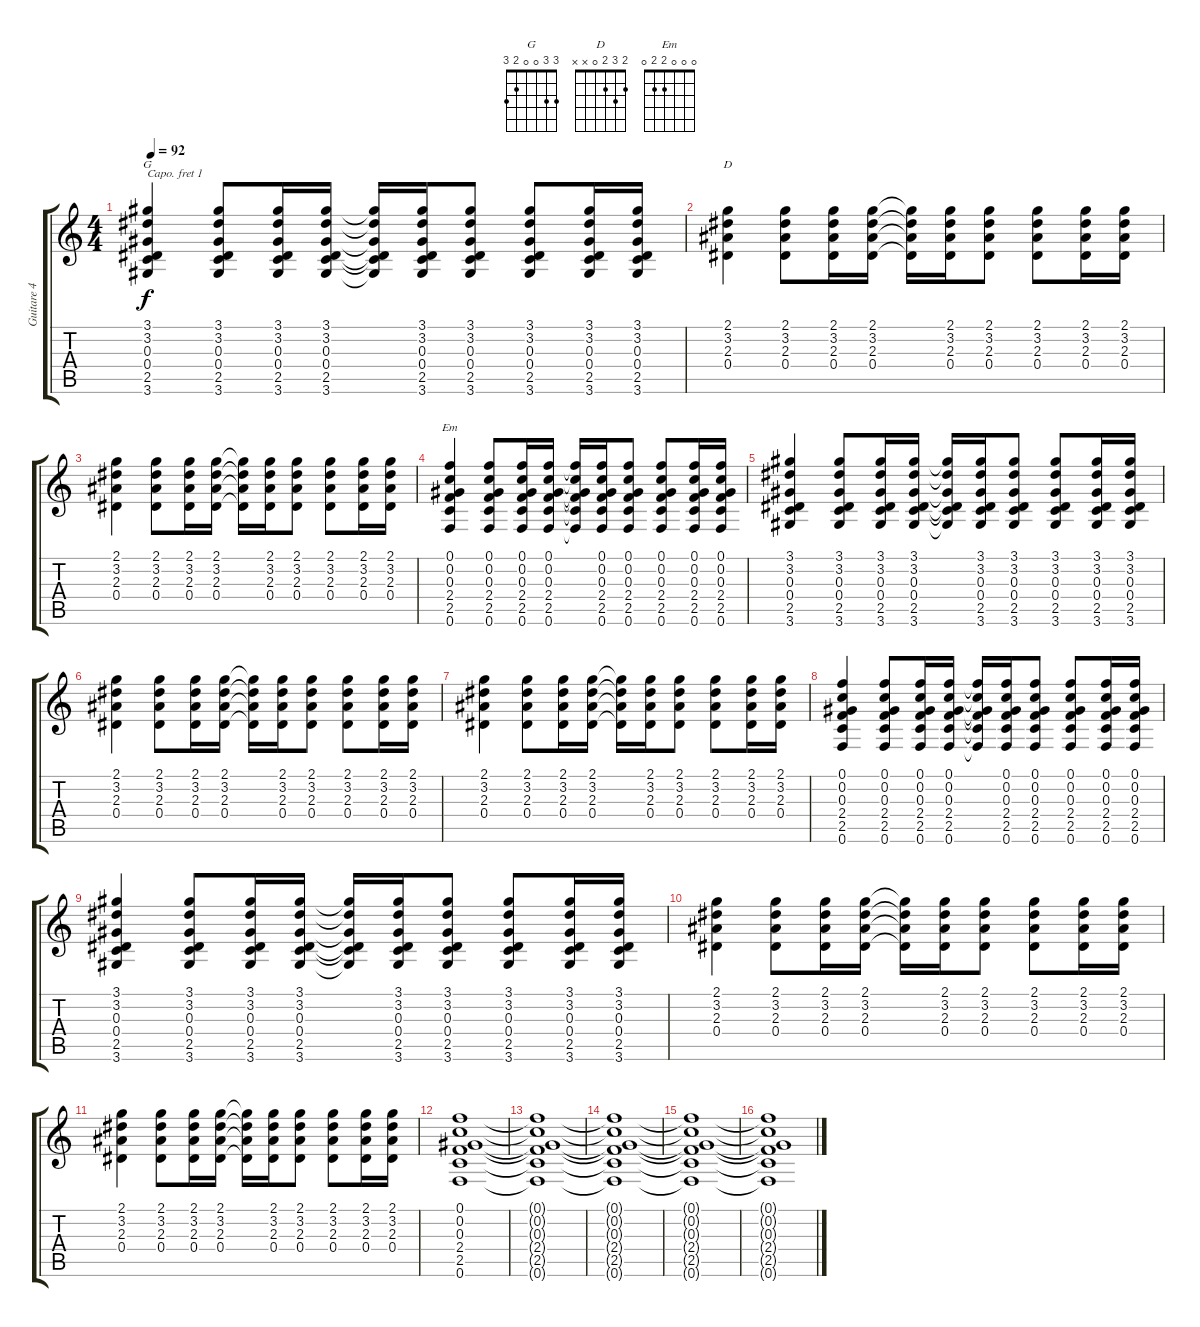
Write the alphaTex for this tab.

\track ("Guitare 4" "Guitare 4") {instrument acousticguitarnylon}
\staff {score tabs}
\capo 1
\tuning (E4 B3 G3 D3 A2 E2) {hide}
\chord ("G" 3 3 0 0 2 3)
\chord ("D" 2 3 2 0 x x)
\chord ("Em" 0 0 0 2 2 0)
\ts (4 4)
\tempo 92
\clef g2
\ks c
(3.1 3.2 0.3 0.4 2.5 3.6).4{ch "G" dy f} (3.1 3.2 0.3 0.4 2.5 3.6).8 (3.1 3.2 0.3 0.4 2.5 3.6).16 (3.1 3.2 0.3 0.4 2.5 3.6).16 (3.1{t} 3.2{t} 0.3{t} 0.4{t} 2.5{t} 3.6{t}).16 (3.1 3.2 0.3 0.4 2.5 3.6).16 (3.1 3.2 0.3 0.4 2.5 3.6).8 (3.1 3.2 0.3 0.4 2.5 3.6).8 (3.1 3.2 0.3 0.4 2.5 3.6).16 (3.1 3.2 0.3 0.4 2.5 3.6).16 |
(2.1 3.2 2.3 0.4).4{ch "D"} (2.1 3.2 2.3 0.4).8 (2.1 3.2 2.3 0.4).16 (2.1 3.2 2.3 0.4).16 (2.1{t} 3.2{t} 2.3{t} 0.4{t}).16 (2.1 3.2 2.3 0.4).16 (2.1 3.2 2.3 0.4).8 (2.1 3.2 2.3 0.4).8 (2.1 3.2 2.3 0.4).16 (2.1 3.2 2.3 0.4).16 |
(2.1 3.2 2.3 0.4).4 (2.1 3.2 2.3 0.4).8 (2.1 3.2 2.3 0.4).16 (2.1 3.2 2.3 0.4).16 (2.1{t} 3.2{t} 2.3{t} 0.4{t}).16 (2.1 3.2 2.3 0.4).16 (2.1 3.2 2.3 0.4).8 (2.1 3.2 2.3 0.4).8 (2.1 3.2 2.3 0.4).16 (2.1 3.2 2.3 0.4).16 |
(0.1 0.2 0.3 2.4 2.5 0.6).4{ch "Em"} (0.1 0.2 0.3 2.4 2.5 0.6).8 (0.1 0.2 0.3 2.4 2.5 0.6).16 (0.1 0.2 0.3 2.4 2.5 0.6).16 (0.1{t} 0.2{t} 0.3{t} 2.4{t} 2.5{t} 0.6{t}).16 (0.1 0.2 0.3 2.4 2.5 0.6).16 (0.1 0.2 0.3 2.4 2.5 0.6).8 (0.1 0.2 0.3 2.4 2.5 0.6).8 (0.1 0.2 0.3 2.4 2.5 0.6).16 (0.1 0.2 0.3 2.4 2.5 0.6).16 |
(3.1 3.2 0.3 0.4 2.5 3.6).4 (3.1 3.2 0.3 0.4 2.5 3.6).8 (3.1 3.2 0.3 0.4 2.5 3.6).16 (3.1 3.2 0.3 0.4 2.5 3.6).16 (3.1{t} 3.2{t} 0.3{t} 0.4{t} 2.5{t} 3.6{t}).16 (3.1 3.2 0.3 0.4 2.5 3.6).16 (3.1 3.2 0.3 0.4 2.5 3.6).8 (3.1 3.2 0.3 0.4 2.5 3.6).8 (3.1 3.2 0.3 0.4 2.5 3.6).16 (3.1 3.2 0.3 0.4 2.5 3.6).16 |
(2.1 3.2 2.3 0.4).4 (2.1 3.2 2.3 0.4).8 (2.1 3.2 2.3 0.4).16 (2.1 3.2 2.3 0.4).16 (2.1{t} 3.2{t} 2.3{t} 0.4{t}).16 (2.1 3.2 2.3 0.4).16 (2.1 3.2 2.3 0.4).8 (2.1 3.2 2.3 0.4).8 (2.1 3.2 2.3 0.4).16 (2.1 3.2 2.3 0.4).16 |
(2.1 3.2 2.3 0.4).4 (2.1 3.2 2.3 0.4).8 (2.1 3.2 2.3 0.4).16 (2.1 3.2 2.3 0.4).16 (2.1{t} 3.2{t} 2.3{t} 0.4{t}).16 (2.1 3.2 2.3 0.4).16 (2.1 3.2 2.3 0.4).8 (2.1 3.2 2.3 0.4).8 (2.1 3.2 2.3 0.4).16 (2.1 3.2 2.3 0.4).16 |
(0.1 0.2 0.3 2.4 2.5 0.6).4 (0.1 0.2 0.3 2.4 2.5 0.6).8 (0.1 0.2 0.3 2.4 2.5 0.6).16 (0.1 0.2 0.3 2.4 2.5 0.6).16 (0.1{t} 0.2{t} 0.3{t} 2.4{t} 2.5{t} 0.6{t}).16 (0.1 0.2 0.3 2.4 2.5 0.6).16 (0.1 0.2 0.3 2.4 2.5 0.6).8 (0.1 0.2 0.3 2.4 2.5 0.6).8 (0.1 0.2 0.3 2.4 2.5 0.6).16 (0.1 0.2 0.3 2.4 2.5 0.6).16 |
(3.1 3.2 0.3 0.4 2.5 3.6).4 (3.1 3.2 0.3 0.4 2.5 3.6).8 (3.1 3.2 0.3 0.4 2.5 3.6).16 (3.1 3.2 0.3 0.4 2.5 3.6).16 (3.1{t} 3.2{t} 0.3{t} 0.4{t} 2.5{t} 3.6{t}).16 (3.1 3.2 0.3 0.4 2.5 3.6).16 (3.1 3.2 0.3 0.4 2.5 3.6).8 (3.1 3.2 0.3 0.4 2.5 3.6).8 (3.1 3.2 0.3 0.4 2.5 3.6).16 (3.1 3.2 0.3 0.4 2.5 3.6).16 |
(2.1 3.2 2.3 0.4).4 (2.1 3.2 2.3 0.4).8 (2.1 3.2 2.3 0.4).16 (2.1 3.2 2.3 0.4).16 (2.1{t} 3.2{t} 2.3{t} 0.4{t}).16 (2.1 3.2 2.3 0.4).16 (2.1 3.2 2.3 0.4).8 (2.1 3.2 2.3 0.4).8 (2.1 3.2 2.3 0.4).16 (2.1 3.2 2.3 0.4).16 |
(2.1 3.2 2.3 0.4).4 (2.1 3.2 2.3 0.4).8 (2.1 3.2 2.3 0.4).16 (2.1 3.2 2.3 0.4).16 (2.1{t} 3.2{t} 2.3{t} 0.4{t}).16 (2.1 3.2 2.3 0.4).16 (2.1 3.2 2.3 0.4).8 (2.1 3.2 2.3 0.4).8 (2.1 3.2 2.3 0.4).16 (2.1 3.2 2.3 0.4).16 |
(0.1 0.2 0.3 2.4 2.5 0.6).1 |
(0.1{t} 0.2{t} 0.3{t} 2.4{t} 2.5{t} 0.6{t}).1 |
(0.1{t} 0.2{t} 0.3{t} 2.4{t} 2.5{t} 0.6{t}).1 |
(0.1{t} 0.2{t} 0.3{t} 2.4{t} 2.5{t} 0.6{t}).1 |
(0.1{t} 0.2{t} 0.3{t} 2.4{t} 2.5{t} 0.6{t}).1
